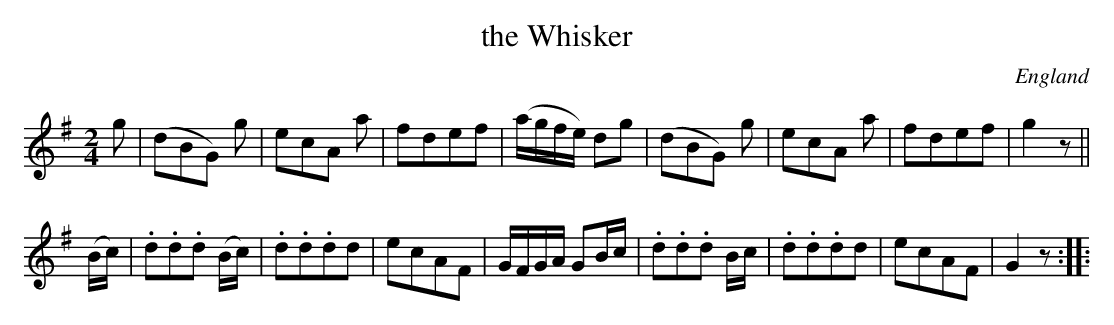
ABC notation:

X:1
T:the Whisker
L:1/8
M:2/4
O:England
K:G
g |\
(dBG) g | ecA a | fdef | (a/g/f/e/) dg |\
(dBG) g | ecA a | fdef | g2 z ||
(B/c/) |\
.d.d.d (B/c/) | .d.d.dd | ecAF | G/F/G/A/ GB/c/ |\
.d.d.d  B/c/  | .d.d.dd | ecAF | G2 z::
